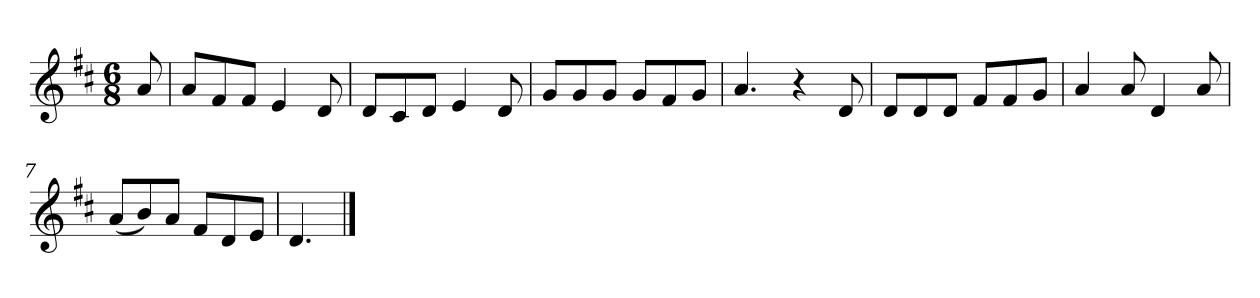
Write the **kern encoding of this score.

**kern
*part1
*staff1
*clefG2
*k[f#c#]
*D:
*M6/8
*MM80
=
8a
=1
8a/L
8f#/
8f#/J
4e
8d
=2
8d/L
8c#/
8d/J
4e
8d
=3
8g/L
8g/
8g/J
8g/L
8f#/
8g/J
=4
4.a
4r
8d
=5
8d/L
8d/
8d/J
8f#/L
8f#/
8g/J
=6
4a
8a
4d
8a
=7
(8a/L
8b/)
8a/J
8f#/L
8d/
8e/J
=8
4.d
==
*-
